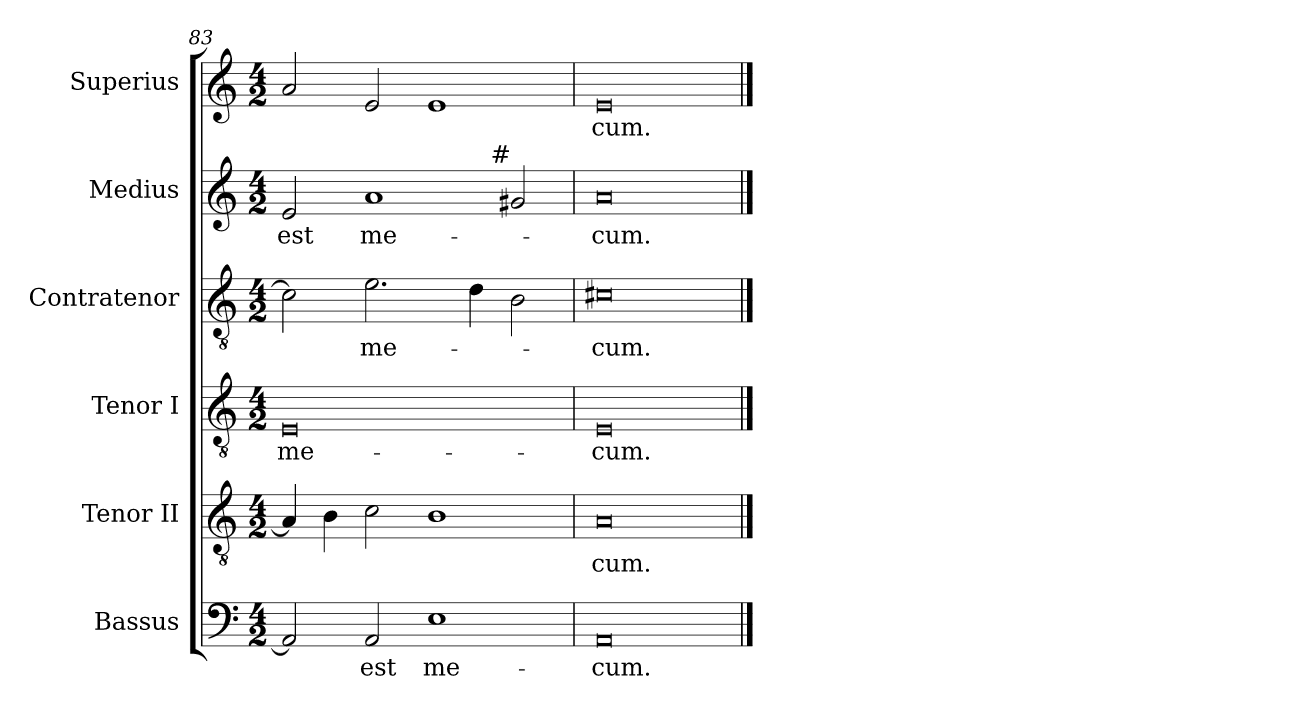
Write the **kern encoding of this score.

**kern	**text	**kern	**text	**kern	**text	**kern	**text	**kern	**text	**kern	**text
*part6	*part6	*part5	*part5	*part4	*part4	*part3	*part3	*part2	*part2	*part1	*part1
*staff6	*staff6	*staff5	*staff5	*staff4	*staff4	*staff3	*staff3	*staff2	*staff2	*staff1	*staff1
*I"Bassus	*	*I"Tenor II	*	*I"Tenor I	*	*I"Contratenor	*	*I"Medius	*	*I"Superius	*
*I'B.	*	*I'T. II	*	*I'T. I	*	*I'Ct.	*	*I'M.	*	*I'S.	*
*clefF4	*	*clefGv2	*	*clefGv2	*	*clefGv2	*	*clefG2	*	*clefG2	*
*	*	*ITrd7c12	*	*ITrd7c12	*	*ITrd7c12	*	*	*	*	*
*k[]	*	*k[]	*	*k[]	*	*k[]	*	*k[]	*	*k[]	*
*C:	*	*C:	*	*C:	*	*C:	*	*C:	*	*C:	*
*M4/2	*	*M4/2	*	*M4/2	*	*M4/2	*	*M4/2	*	*M4/2	*
=83	=83	=83	=83	=83	=83	=83	=83	=83	=83	=83	=83
!	!	!	!	!	!LO:LY:b:color=#000000	!	!	!	!	!	!
!	!	!	!	!	!	!	!	!	!LO:LY:b:color=#000000	!	!
2AAi/]	.	4AAi/]	.	0EEi	me-	2Ci\]	.	2ei/	est	2ai/	.
.	.	4BBi\	.	.	.	.	.	.	.	.	.
!	!LO:LY:b:color=#000000	!	!	!	!	!	!	!	!	!	!
!	!	!	!	!	!	!	!LO:LY:b:color=#000000	!	!	!	!
!	!	!	!	!	!	!	!	!	!LO:LY:b:color=#000000	!	!
2AAi/	est	2Ci\	.	.	.	2.Ei\	me-	1ai	me-	2ei/	.
!	!LO:LY:b:color=#000000	!	!	!	!	!	!	!	!	!	!
1Ei	me-	1BBi	.	.	.	.	.	.	.	1ei	.
.	.	.	.	.	.	4Di\	.	.	.	.	.
!	!	!	!	!	!	!	!	!LO:TX:a:rj:t=#	!	!	!
.	.	.	.	.	.	2BBi\	.	2g#i/	.	.	.
=84	=84	=84	=84	=84	=84	=84	=84	=84	=84	=84	=84
!	!LO:LY:b:color=#000000	!	!	!	!	!	!	!	!	!	!
!	!	!	!LO:LY:b:color=#000000	!	!	!	!	!	!	!	!
!	!	!	!	!	!LO:LY:b:color=#000000	!	!	!	!	!	!
!	!	!	!	!	!	!	!LO:LY:b:color=#000000	!	!	!	!
!	!	!	!	!	!	!	!	!	!LO:LY:b:color=#000000	!	!
!	!	!	!	!	!	!	!	!	!	!	!LO:LY:b:color=#000000
0AAi	-cum.	0AAi	-cum.	0EEi	-cum.	0C#Xi	-cum.	0ai	-cum.	0ei	-cum.
==	==	==	==	==	==	==	==	==	==	==	==
*-	*-	*-	*-	*-	*-	*-	*-	*-	*-	*-	*-
